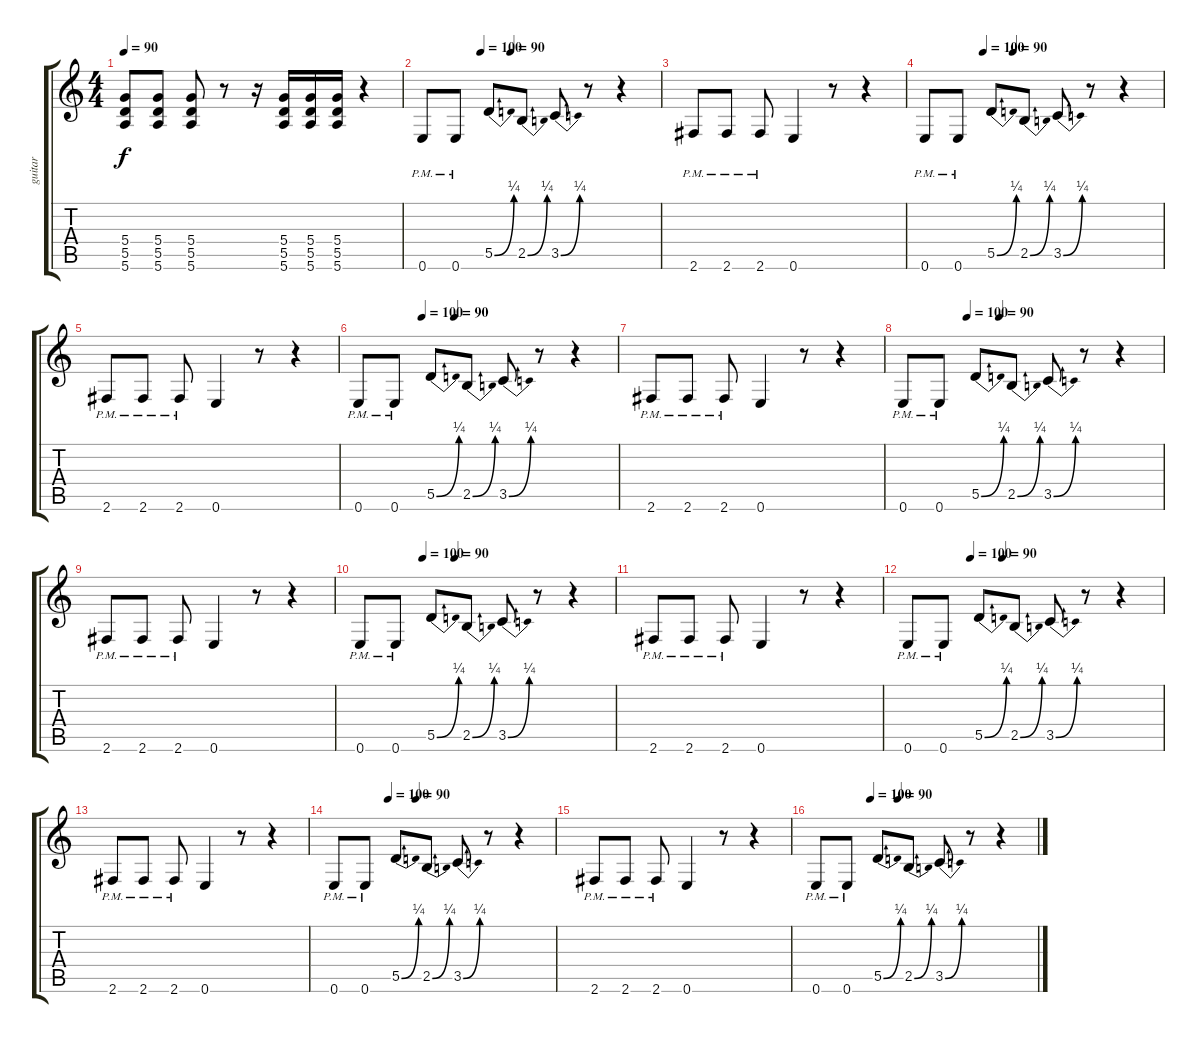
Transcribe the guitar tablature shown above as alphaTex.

\track ("guitar" "guitar") {instrument overdrivenguitar}
\staff {score tabs}
\tuning (E4 B3 G3 D3 A2 E2) {hide}
\ts (4 4)
\tempo 90
\clef g2
\ks c
(5.4 5.5 5.6).8{dy f} (5.4 5.5 5.6).8 (5.4 5.5 5.6).8 r.8 r.16 (5.4 5.5 5.6).16 (5.4 5.5 5.6).16 (5.4 5.5 5.6).16 r.4 |
\tempo (100 0.25)
\tempo (90 0.375)
0.6{pm}.8 0.6{pm}.8 5.5{be (bend 0 0 60 1)}.8 2.5{be (bend 0 0 60 1)}.8 3.5{be (bend 0 0 60 1)}.8 r.8 r.4 |
2.6{pm}.8 2.6{pm}.8 2.6{pm}.8 0.6.4 r.8 r.4 |
\tempo (100 0.25)
\tempo (90 0.375)
0.6{pm}.8 0.6{pm}.8 5.5{be (bend 0 0 60 1)}.8 2.5{be (bend 0 0 60 1)}.8 3.5{be (bend 0 0 60 1)}.8 r.8 r.4 |
2.6{pm}.8 2.6{pm}.8 2.6{pm}.8 0.6.4 r.8 r.4 |
\tempo (100 0.25)
\tempo (90 0.375)
0.6{pm}.8 0.6{pm}.8 5.5{be (bend 0 0 60 1)}.8 2.5{be (bend 0 0 60 1)}.8 3.5{be (bend 0 0 60 1)}.8 r.8 r.4 |
2.6{pm}.8 2.6{pm}.8 2.6{pm}.8 0.6.4 r.8 r.4 |
\tempo (100 0.25)
\tempo (90 0.375)
0.6{pm}.8 0.6{pm}.8 5.5{be (bend 0 0 60 1)}.8 2.5{be (bend 0 0 60 1)}.8 3.5{be (bend 0 0 60 1)}.8 r.8 r.4 |
2.6{pm}.8 2.6{pm}.8 2.6{pm}.8 0.6.4 r.8 r.4 |
\tempo (100 0.25)
\tempo (90 0.375)
0.6{pm}.8 0.6{pm}.8 5.5{be (bend 0 0 60 1)}.8 2.5{be (bend 0 0 60 1)}.8 3.5{be (bend 0 0 60 1)}.8 r.8 r.4 |
2.6{pm}.8 2.6{pm}.8 2.6{pm}.8 0.6.4 r.8 r.4 |
\tempo (100 0.25)
\tempo (90 0.375)
0.6{pm}.8 0.6{pm}.8 5.5{be (bend 0 0 60 1)}.8 2.5{be (bend 0 0 60 1)}.8 3.5{be (bend 0 0 60 1)}.8 r.8 r.4 |
2.6{pm}.8 2.6{pm}.8 2.6{pm}.8 0.6.4 r.8 r.4 |
\tempo (100 0.25)
\tempo (90 0.375)
0.6{pm}.8 0.6{pm}.8 5.5{be (bend 0 0 60 1)}.8 2.5{be (bend 0 0 60 1)}.8 3.5{be (bend 0 0 60 1)}.8 r.8 r.4 |
2.6{pm}.8 2.6{pm}.8 2.6{pm}.8 0.6.4 r.8 r.4 |
\tempo (100 0.25)
\tempo (90 0.375)
0.6{pm}.8 0.6{pm}.8 5.5{be (bend 0 0 60 1)}.8 2.5{be (bend 0 0 60 1)}.8 3.5{be (bend 0 0 60 1)}.8 r.8 r.4
